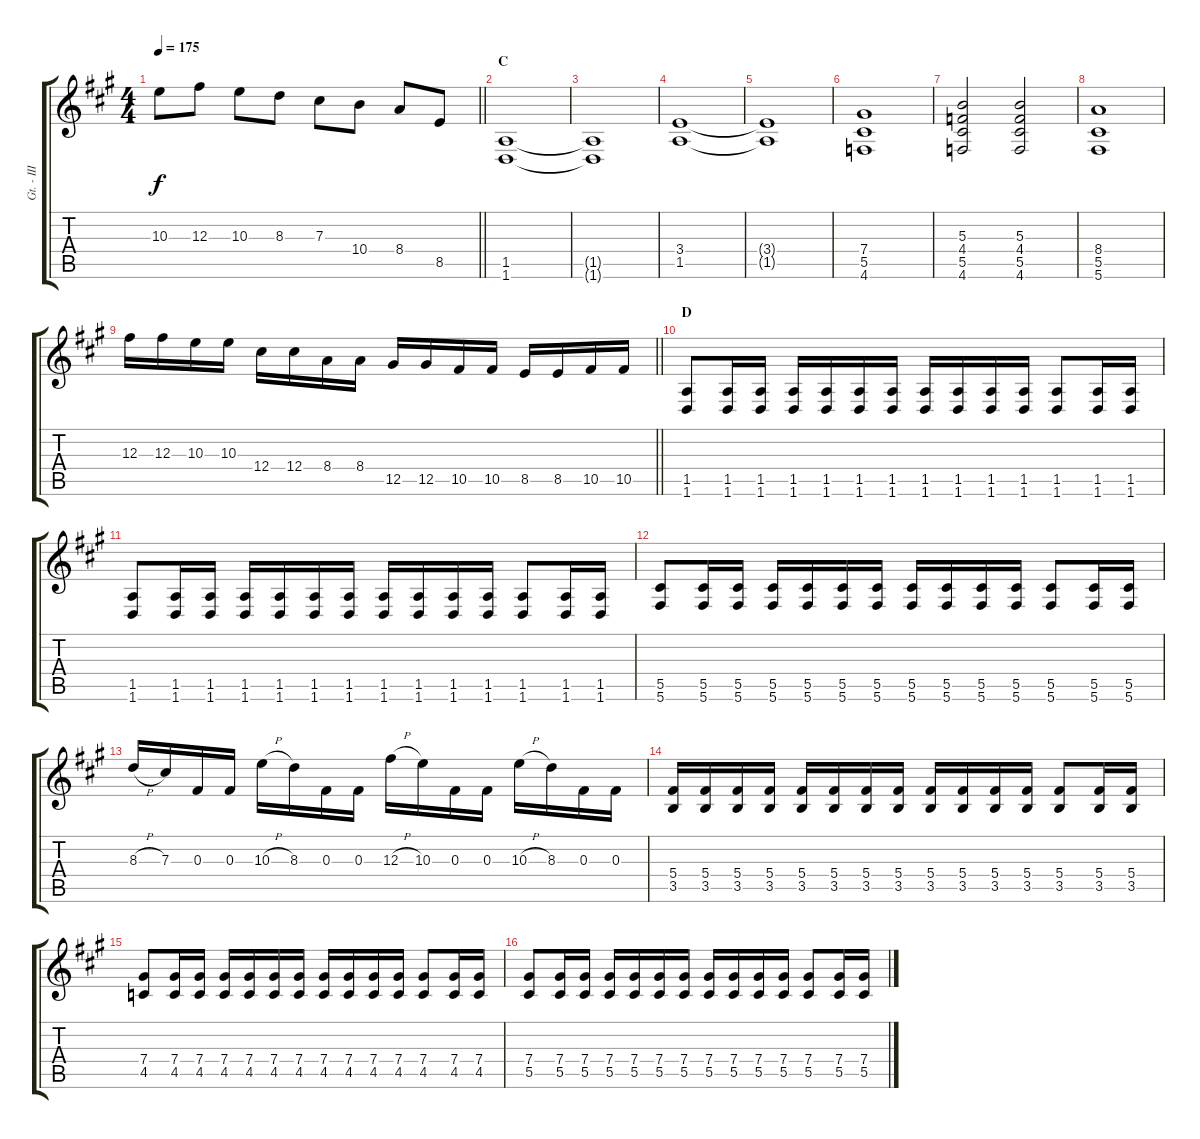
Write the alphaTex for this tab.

\track ("Gt. - III" "Gt. - III") {instrument distortionguitar}
\staff {score tabs}
\tuning (Eb4 Bb3 Gb3 Db3 Ab2 Db2) {hide}
\ts (4 4)
\tempo 175
\clef g2
\barLineRight lightlight
\ks f#minor
10.3{t}.8{dy f} 12.3.8 10.3.8 8.3.8 7.3.8 10.4.8 8.4.8 8.5.8 |
\section ("" "C")
(1.5 1.6).1 |
(1.5{t} 1.6{t}).1 |
(3.4 1.5).1 |
(3.4{t} 1.5{t}).1 |
(7.4 5.5 4.6).1 |
(5.3 4.4 5.5 4.6).2 (5.3 4.4 5.5 4.6).2 |
(8.4 5.5 5.6).1 |
\barLineRight lightlight
12.3.16 12.3.16 10.3.16 10.3.16 12.4.16 12.4.16 8.4.16 8.4.16 12.5.16 12.5.16 10.5.16 10.5.16 8.5.16 8.5.16 10.5.16 10.5.16 |
\section ("" "D")
(1.5 1.6).8 (1.5 1.6).16 (1.5 1.6).16 (1.5 1.6).16 (1.5 1.6).16 (1.5 1.6).16 (1.5 1.6).16 (1.5 1.6).16 (1.5 1.6).16 (1.5 1.6).16 (1.5 1.6).16 (1.5 1.6).8 (1.5 1.6).16 (1.5 1.6).16 |
(1.5 1.6).8 (1.5 1.6).16 (1.5 1.6).16 (1.5 1.6).16 (1.5 1.6).16 (1.5 1.6).16 (1.5 1.6).16 (1.5 1.6).16 (1.5 1.6).16 (1.5 1.6).16 (1.5 1.6).16 (1.5 1.6).8 (1.5 1.6).16 (1.5 1.6).16 |
(5.5 5.6).8 (5.5 5.6).16 (5.5 5.6).16 (5.5 5.6).16 (5.5 5.6).16 (5.5 5.6).16 (5.5 5.6).16 (5.5 5.6).16 (5.5 5.6).16 (5.5 5.6).16 (5.5 5.6).16 (5.5 5.6).8 (5.5 5.6).16 (5.5 5.6).16 |
8.3{h}.16 7.3.16 0.3.16 0.3.16 10.3{h}.16 8.3.16 0.3.16 0.3.16 12.3{h}.16 10.3.16 0.3.16 0.3.16 10.3{h}.16 8.3.16 0.3.16 0.3.16 |
(5.4 3.5).16 (5.4 3.5).16 (5.4 3.5).16 (5.4 3.5).16 (5.4 3.5).16 (5.4 3.5).16 (5.4 3.5).16 (5.4 3.5).16 (5.4 3.5).16 (5.4 3.5).16 (5.4 3.5).16 (5.4 3.5).16 (5.4 3.5).8 (5.4 3.5).16 (5.4 3.5).16 |
(7.4 4.5).8 (7.4 4.5).16 (7.4 4.5).16 (7.4 4.5).16 (7.4 4.5).16 (7.4 4.5).16 (7.4 4.5).16 (7.4 4.5).16 (7.4 4.5).16 (7.4 4.5).16 (7.4 4.5).16 (7.4 4.5).8 (7.4 4.5).16 (7.4 4.5).16 |
(7.4 5.5).8 (7.4 5.5).16 (7.4 5.5).16 (7.4 5.5).16 (7.4 5.5).16 (7.4 5.5).16 (7.4 5.5).16 (7.4 5.5).16 (7.4 5.5).16 (7.4 5.5).16 (7.4 5.5).16 (7.4 5.5).8 (7.4 5.5).16 (7.4 5.5).16
